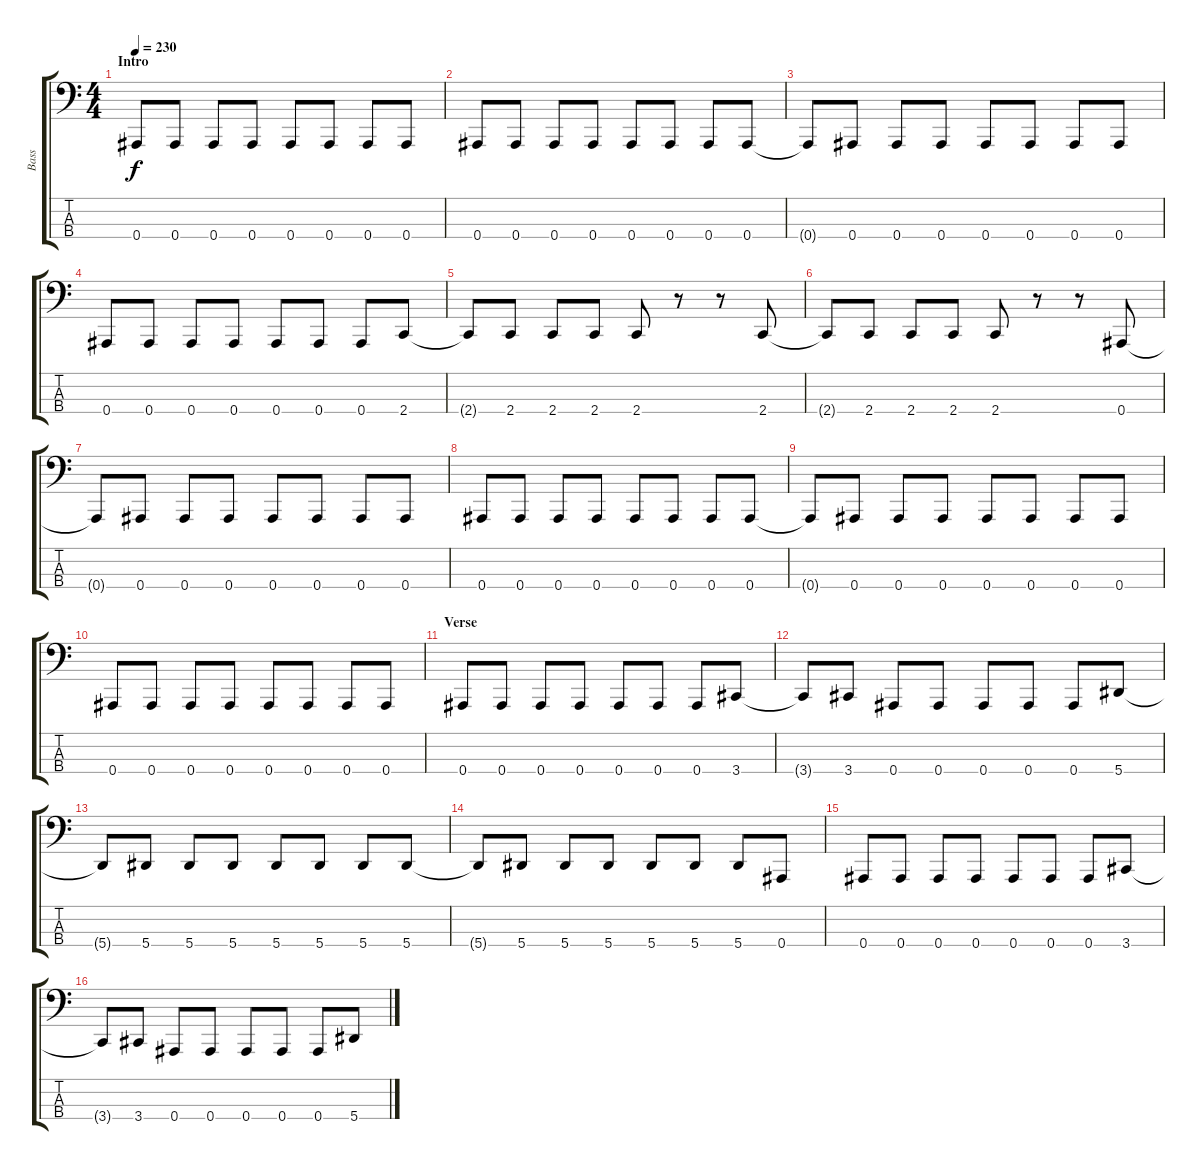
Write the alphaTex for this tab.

\track ("Bass" "Bass") {instrument electricbasspick}
\staff {score tabs}
\tuning (Eb2 Bb1 F1 Bb0) {hide}
\ts (4 4)
\section ("" "Intro")
\tempo 230
\clef f4
\ks c
0.4.8{dy f instrument electricbasspick} 0.4.8 0.4.8 0.4.8 0.4.8 0.4.8 0.4.8 0.4.8 |
0.4.8 0.4.8 0.4.8 0.4.8 0.4.8 0.4.8 0.4.8 0.4.8 |
0.4{t}.8 0.4.8 0.4.8 0.4.8 0.4.8 0.4.8 0.4.8 0.4.8 |
0.4.8 0.4.8 0.4.8 0.4.8 0.4.8 0.4.8 0.4.8 2.4.8 |
2.4{t}.8 2.4.8 2.4.8 2.4.8 2.4.8 r.8 r.8 2.4.8 |
2.4{t}.8 2.4.8 2.4.8 2.4.8 2.4.8 r.8 r.8 0.4.8 |
0.4{t}.8 0.4.8 0.4.8 0.4.8 0.4.8 0.4.8 0.4.8 0.4.8 |
0.4.8 0.4.8 0.4.8 0.4.8 0.4.8 0.4.8 0.4.8 0.4.8 |
0.4{t}.8 0.4.8 0.4.8 0.4.8 0.4.8 0.4.8 0.4.8 0.4.8 |
0.4.8 0.4.8 0.4.8 0.4.8 0.4.8 0.4.8 0.4.8 0.4.8 |
\section ("" "Verse")
0.4.8 0.4.8 0.4.8 0.4.8 0.4.8 0.4.8 0.4.8 3.4.8 |
3.4{t}.8 3.4.8 0.4.8 0.4.8 0.4.8 0.4.8 0.4.8 5.4.8 |
5.4{t}.8 5.4.8 5.4.8 5.4.8 5.4.8 5.4.8 5.4.8 5.4.8 |
5.4{t}.8 5.4.8 5.4.8 5.4.8 5.4.8 5.4.8 5.4.8 0.4.8 |
0.4.8 0.4.8 0.4.8 0.4.8 0.4.8 0.4.8 0.4.8 3.4.8 |
3.4{t}.8 3.4.8 0.4.8 0.4.8 0.4.8 0.4.8 0.4.8 5.4.8
